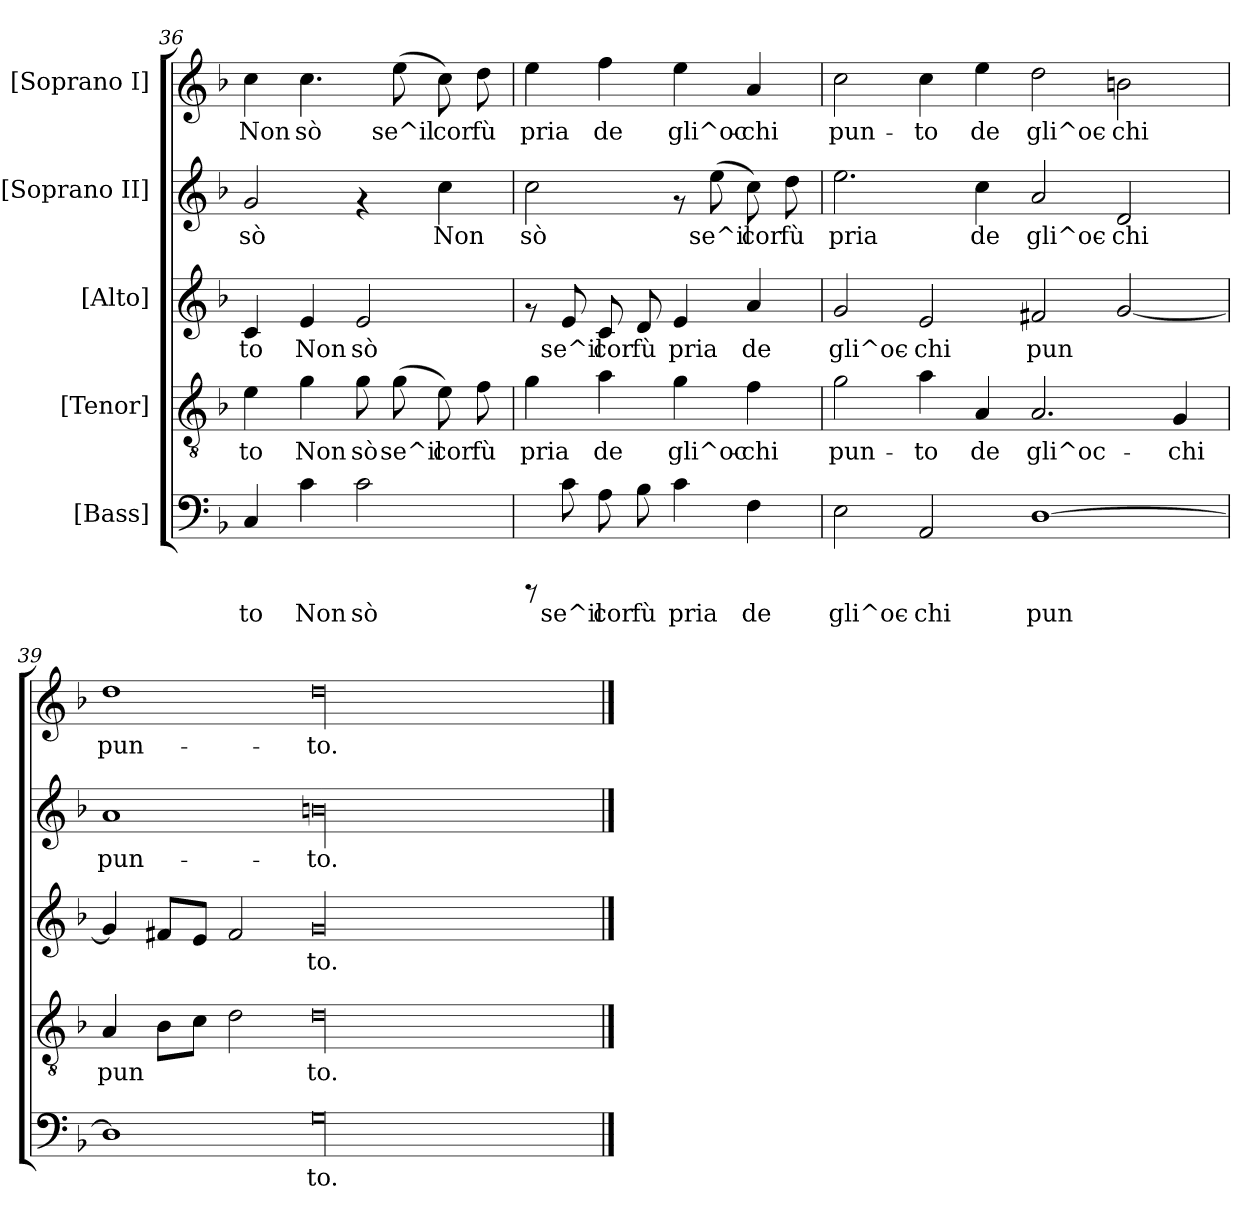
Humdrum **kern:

**kern	**text	**kern	**text	**kern	**text	**kern	**text	**kern	**text
*part5	*part5	*part4	*part4	*part3	*part3	*part2	*part2	*part1	*part1
*staff5	*staff5	*staff4	*staff4	*staff3	*staff3	*staff2	*staff2	*staff1	*staff1
*I"[Bass]	*	*I"[Tenor]	*	*I"[Alto]	*	*I"[Soprano II]	*	*I"[Soprano I]	*
!!LO:PB:g=z
*clefF4	*	*clefGv2	*	*clefG2	*	*clefG2	*	*clefG2	*
*k[b-]	*	*k[b-]	*	*k[b-]	*	*k[b-]	*	*k[b-]	*
*F:	*	*F:	*	*F:	*	*F:	*	*F:	*
=36	=36	=36	=36	=36	=36	=36	=36	=36	=36
!	!LO:LY:b:cj	!	!LO:LY:b:cj	!	!LO:LY:b:cj	!	!LO:LY:b:cj	!	!LO:LY:b:cj
4C/	-to	4e\	-to	4c/	-to	2g/	sò	4cc\	Non
!	!LO:LY:b:cj	!	!LO:LY:b:cj	!	!LO:LY:b:cj	!	!	!	!LO:LY:b:cj
4c\	Non	4g\	Non	4e/	Non	.	.	4.cc\	sò
!	!LO:LY:b:cj	!	!LO:LY:b:cj	!	!LO:LY:b:cj	!	!	!	!
2c\	sò	8g\	sò	2e/	sò	4rf	.	.	.
!	!	!	!LO:LY:b:cj	!	!	!	!	!	!LO:LY:b:cj
.	.	(<8g\	se^il	.	.	.	.	(<8ee\	se^il
!	!	!	!LO:LY:b:cj	!	!	!	!LO:LY:b:cj	!	!LO:LY:b:cj
.	.	8e\)	cor	.	.	4cc\	Non	8cc\)	cor
!	!	!	!LO:LY:b:cj	!	!	!	!	!	!LO:LY:b:cj
.	.	8f\	fù	.	.	.	.	8dd\	fù
=37	=37	=37	=37	=37	=37	=37	=37	=37	=37
!	!	!	!LO:LY:b:cj	!	!	!	!LO:LY:b:cj	!	!LO:LY:b:cj
8rCCC	.	4g\	pria	8rf	.	2cc\	sò	4ee\	pria
!	!LO:LY:b:cj	!	!	!	!LO:LY:b:cj	!	!	!	!
8c\	se^il	.	.	8e/	se^il	.	.	.	.
!	!LO:LY:b:cj	!	!LO:LY:b:cj	!	!LO:LY:b:cj	!	!	!	!LO:LY:b:cj
8A\	cor	4a\	de	8c/	cor	.	.	4ff\	de
!	!LO:LY:b:cj	!	!	!	!LO:LY:b:cj	!	!	!	!
8B-\	fù	.	.	8d/	fù	.	.	.	.
!	!LO:LY:b:cj	!	!LO:LY:b:cj	!	!LO:LY:b:cj	!	!	!	!LO:LY:b:cj
4c\	pria	4g\	gli^oc-	4e/	pria	8rf	.	4ee\	gli^oc-
!	!	!	!	!	!	!	!LO:LY:b:cj	!	!
.	.	.	.	.	.	(<8ee\	se^il	.	.
!	!LO:LY:b:cj	!	!LO:LY:b:cj	!	!LO:LY:b:cj	!	!LO:LY:b:cj	!	!LO:LY:b:cj
4F\	de	4f\	-chi	4a/	de	8cc\)	cor	4a/	-chi
!	!	!	!	!	!	!	!LO:LY:b:cj	!	!
.	.	.	.	.	.	8dd\	fù	.	.
=38	=38	=38	=38	=38	=38	=38	=38	=38	=38
!	!LO:LY:b:cj	!	!LO:LY:b:cj	!	!LO:LY:b:cj	!	!LO:LY:b:cj	!	!LO:LY:b:cj
2E\	gli^oc-	2g\	pun-	2g/	gli^oc-	2.ee\	pria	2cc\	pun-
!	!LO:LY:b:cj	!	!LO:LY:b:cj	!	!LO:LY:b:cj	!	!	!	!LO:LY:b:cj
2AA/	-chi	4a\	-to	2e/	-chi	.	.	4cc\	-to
!	!	!	!LO:LY:b:cj	!	!	!	!LO:LY:b:cj	!	!LO:LY:b:cj
.	.	4A/	de	.	.	4cc\	de	4ee\	de
!	!LO:LY:b:cj	!	!LO:LY:b:cj	!	!LO:LY:b:cj	!	!LO:LY:b:cj	!	!LO:LY:b:cj
[>1D	pun-	2.A/	gli^oc-	2f#X/	pun-	2a/	gli^oc-	2dd\	gli^oc-
!	!	!	!	!	!LO:LY:b:cj	!	!LO:LY:b:cj	!	!LO:LY:b:cj
.	.	.	.	[<2g/	--	2d/	-chi	2bn\	-chi
!	!	!	!LO:LY:b:cj	!	!	!	!	!	!
.	.	4G/	-chi	.	.	.	.	.	.
=39	=39	=39	=39	=39	=39	=39	=39	=39	=39
!	!LO:LY:b:cj	!	!LO:LY:b:cj	!	!LO:LY:b:cj	!	!LO:LY:b:cj	!	!LO:LY:b:cj
1D]	--	4A/	pun-	4g/]	--	1a	pun-	1dd	pun-
!	!	!	!LO:LY:b:cj	!	!LO:LY:b:cj	!	!	!	!
.	.	8B-\L	--	8f#X/L	--	.	.	.	.
!	!	!	!LO:LY:b:cj	!	!LO:LY:b:cj	!	!	!	!
.	.	8c\J	--	8e/J	--	.	.	.	.
!	!	!	!LO:LY:b:cj	!	!LO:LY:b:cj	!	!	!	!
.	.	2d\	--	2f#/	--	.	.	.	.
!	!LO:LY:b:cj	!	!LO:LY:b:cj	!	!LO:LY:b:cj	!	!LO:LY:b:cj	!	!LO:LY:b:cj
00G	-to.	00d	-to.	00g	-to.	00bn	-to.	00dd	-to.
==	==	==	==	==	==	==	==	==	==
*-	*-	*-	*-	*-	*-	*-	*-	*-	*-
